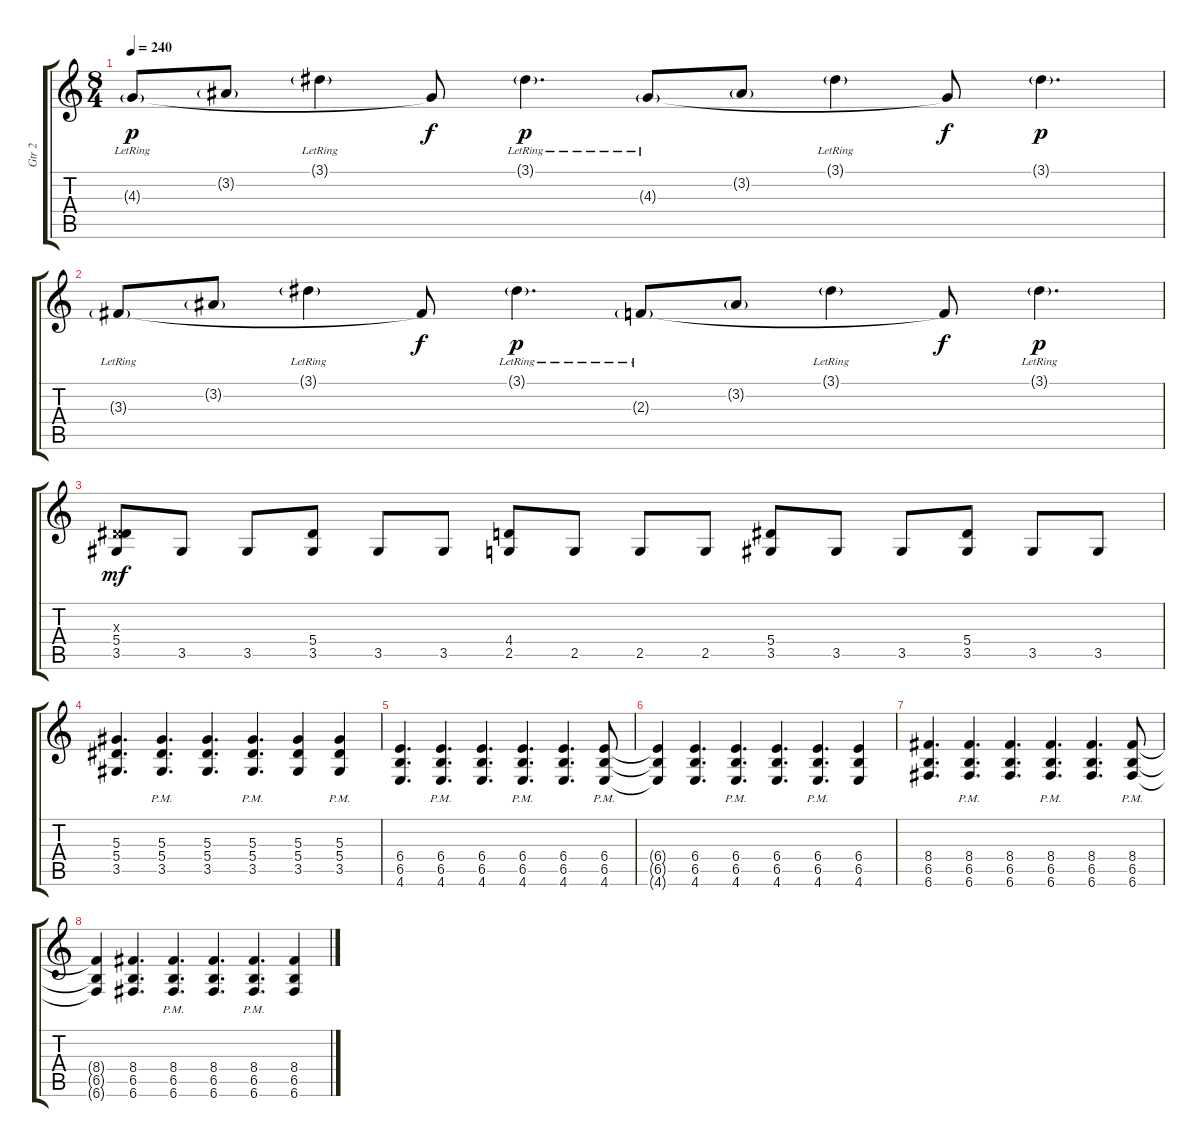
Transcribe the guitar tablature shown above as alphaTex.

\track ("Gtr 2" "Gtr 2") {instrument distortionguitar}
\staff {score tabs}
\tuning (C4 G3 Eb3 Bb2 F2 C2) {hide}
\ts (8 4)
\tempo 240
\clef g2
\ks c
4.3{g lr}.8{dy p} 3.2{g}.8 3.1{g lr}.4 4.3{t}.8{dy f} 3.1{g lr}.4{d dy p} 4.3{g lr}.8 3.2{g}.8 3.1{g lr}.4 4.3{t}.8{dy f} 3.1{g}.4{d dy p} |
3.3{g lr}.8 3.2{g}.8 3.1{g lr}.4 3.3{t}.8{dy f} 3.1{g lr}.4{d dy p} 2.3{g lr}.8 3.2{g}.8 3.1{g lr}.4 2.3{t}.8{dy f} 3.1{g lr}.4{d dy p} |
(0.3{x} 5.4 3.5).8{dy mf instrument distortionguitar} 3.5.8 3.5.8 (5.4 3.5).8 3.5.8 3.5.8 (4.4 2.5).8 2.5.8 2.5.8 2.5.8 (5.4 3.5).8 3.5.8 3.5.8 (5.4 3.5).8 3.5.8 3.5.8 |
(5.3 5.4 3.5).4{d} (5.3{pm} 5.4{pm} 3.5{pm}).4{d} (5.3 5.4 3.5).4{d} (5.3{pm} 5.4{pm} 3.5{pm}).4{d} (5.3 5.4 3.5).4 (5.3{pm} 5.4{pm} 3.5{pm}).4 |
(6.4 6.5 4.6).4{d} (6.4{pm} 6.5{pm} 4.6{pm}).4{d} (6.4 6.5 4.6).4{d} (6.4{pm} 6.5{pm} 4.6{pm}).4{d} (6.4 6.5 4.6).4{d} (6.4{pm} 6.5{pm} 4.6{pm}).8 |
(6.4{t} 6.5{t} 4.6{t}).4 (6.4 6.5 4.6).4{d} (6.4{pm} 6.5{pm} 4.6{pm}).4{d} (6.4 6.5 4.6).4{d} (6.4{pm} 6.5{pm} 4.6{pm}).4{d} (6.4 6.5 4.6).4 |
(8.4 6.5 6.6).4{d} (8.4{pm} 6.5{pm} 6.6{pm}).4{d} (8.4 6.5 6.6).4{d} (8.4{pm} 6.5{pm} 6.6{pm}).4{d} (8.4 6.5 6.6).4{d} (8.4{pm} 6.5{pm} 6.6{pm}).8 |
(8.4{t} 6.5{t} 6.6{t}).4 (8.4 6.5 6.6).4{d} (8.4{pm} 6.5{pm} 6.6{pm}).4{d} (8.4 6.5 6.6).4{d} (8.4{pm} 6.5{pm} 6.6{pm}).4{d} (8.4 6.5 6.6).4
